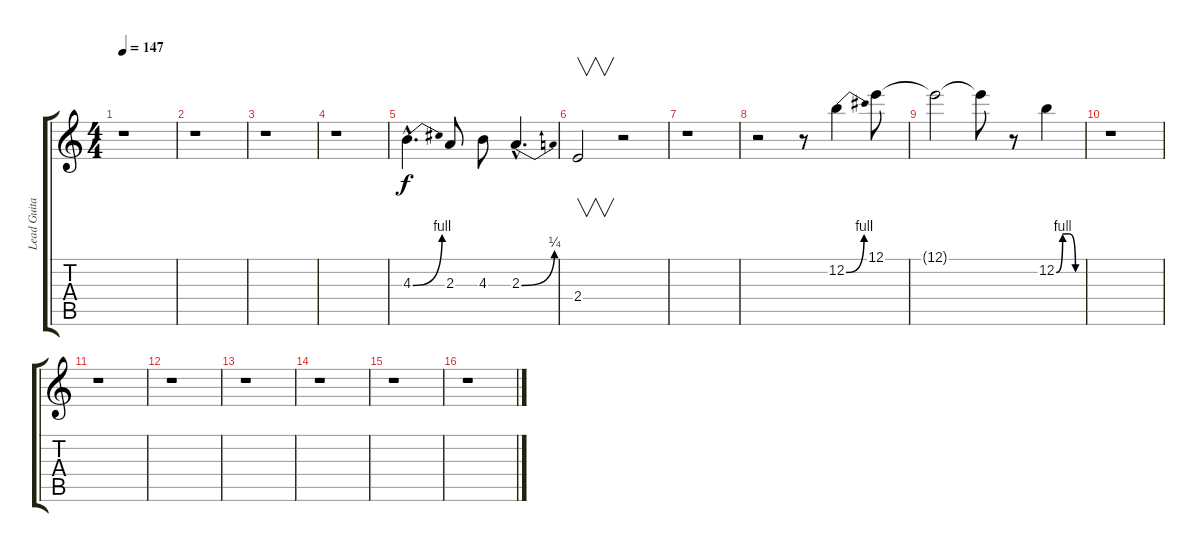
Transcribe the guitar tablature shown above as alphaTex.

\track ("Lead Guitar" "Lead Guita") {instrument distortionguitar}
\staff {score tabs}
\tuning (E4 B3 G3 D3 A2 E2) {hide}
\ts (4 4)
\tempo 147
\clef g2
\ks c
r.1{dy f} |
r.1 |
r.1 |
r.1 |
4.3{be (bend 0 0 60 4) hac}.4{d} 2.3.8 4.3.8 2.3{be (bend 0 0 60 1) hac}.4{d} |
2.4.2{v} r.2 |
r.1 |
r.2 r.8 12.2{be (bend 0 0 60 4)}.4 12.1.8 |
12.1{t}.2 12.1{t}.8 r.8 12.2{be (custom 0 0 15 4 30 4 45 0 60 0)}.4 |
r.1 |
r.1 |
r.1 |
r.1 |
r.1 |
r.1 |
r.1
